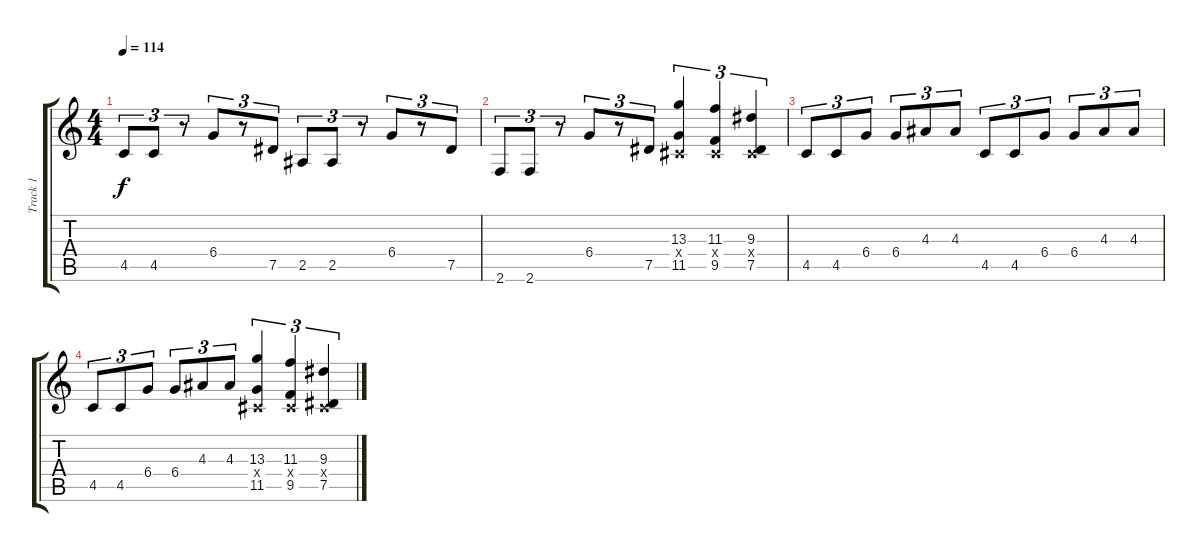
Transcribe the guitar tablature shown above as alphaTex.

\track ("Track 1" "Track 1") {instrument overdrivenguitar}
\staff {score tabs}
\tuning (Eb4 Bb3 Gb3 Db3 Ab2 Eb2) {hide}
\ts (4 4)
\tempo 114
\clef g2
\ks c
4.5.8{tu (3 2) dy f} 4.5.8{tu (3 2)} r.8{tu (3 2)} 6.4.8{tu (3 2)} r.8{tu (3 2)} 7.5.8{tu (3 2)} 2.5.8{tu (3 2)} 2.5.8{tu (3 2)} r.8{tu (3 2)} 6.4.8{tu (3 2)} r.8{tu (3 2)} 7.5.8{tu (3 2)} |
2.6.8{tu (3 2)} 2.6.8{tu (3 2)} r.8{tu (3 2)} 6.4.8{tu (3 2)} r.8{tu (3 2)} 7.5.8{tu (3 2)} (13.3 0.4{x} 11.5).4{tu (3 2)} (11.3 0.4{x} 9.5).4{tu (3 2)} (9.3 0.4{x} 7.5).4{tu (3 2)} |
4.5.8{tu (3 2)} 4.5.8{tu (3 2)} 6.4.8{tu (3 2)} 6.4.8{tu (3 2)} 4.3.8{tu (3 2)} 4.3.8{tu (3 2)} 4.5.8{tu (3 2)} 4.5.8{tu (3 2)} 6.4.8{tu (3 2)} 6.4.8{tu (3 2)} 4.3.8{tu (3 2)} 4.3.8{tu (3 2)} |
4.5.8{tu (3 2)} 4.5.8{tu (3 2)} 6.4.8{tu (3 2)} 6.4.8{tu (3 2)} 4.3.8{tu (3 2)} 4.3.8{tu (3 2)} (13.3 0.4{x} 11.5).4{tu (3 2)} (11.3 0.4{x} 9.5).4{tu (3 2)} (9.3 0.4{x} 7.5).4{tu (3 2)}
